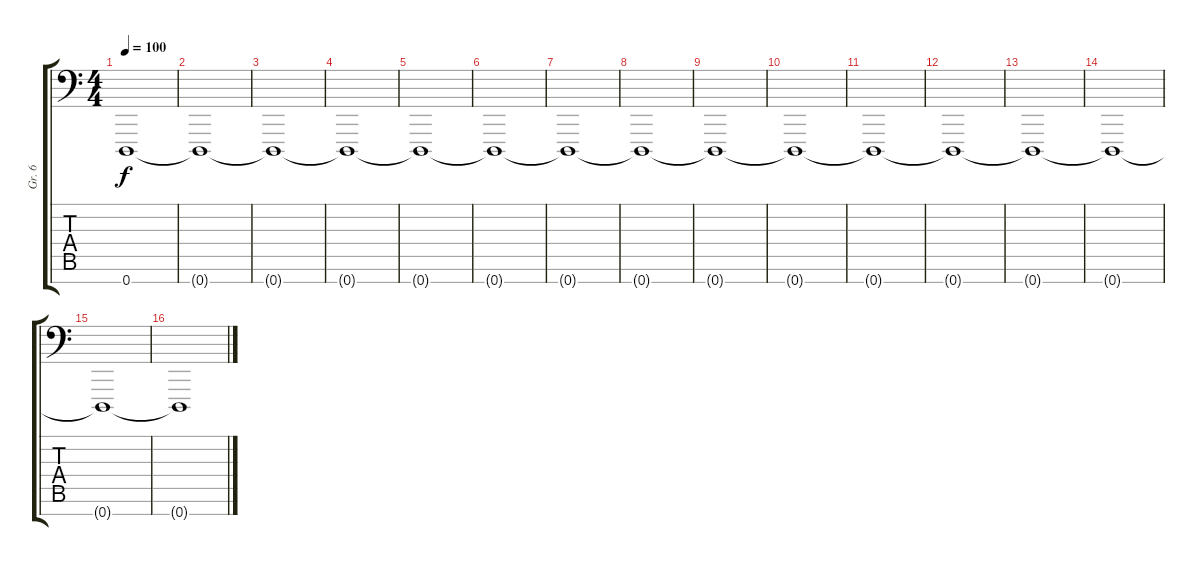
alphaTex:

\track ("Gr. 6" "Gr. 6") {instrument lead2sawtooth}
\staff {score tabs}
\tuning (E4 B3 G3 D3 A2 E2 D1) {hide}
\ts (4 4)
\tempo 100
\clef f4
\ks c
0.7{t}.1{dy f} |
0.7{t}.1 |
0.7{t}.1 |
0.7{t}.1 |
0.7{t}.1 |
0.7{t}.1 |
0.7{t}.1 |
0.7{t}.1 |
0.7{t}.1 |
0.7{t}.1 |
0.7{t}.1 |
0.7{t}.1 |
0.7{t}.1 |
0.7{t}.1 |
0.7{t}.1 |
0.7{t}.1
